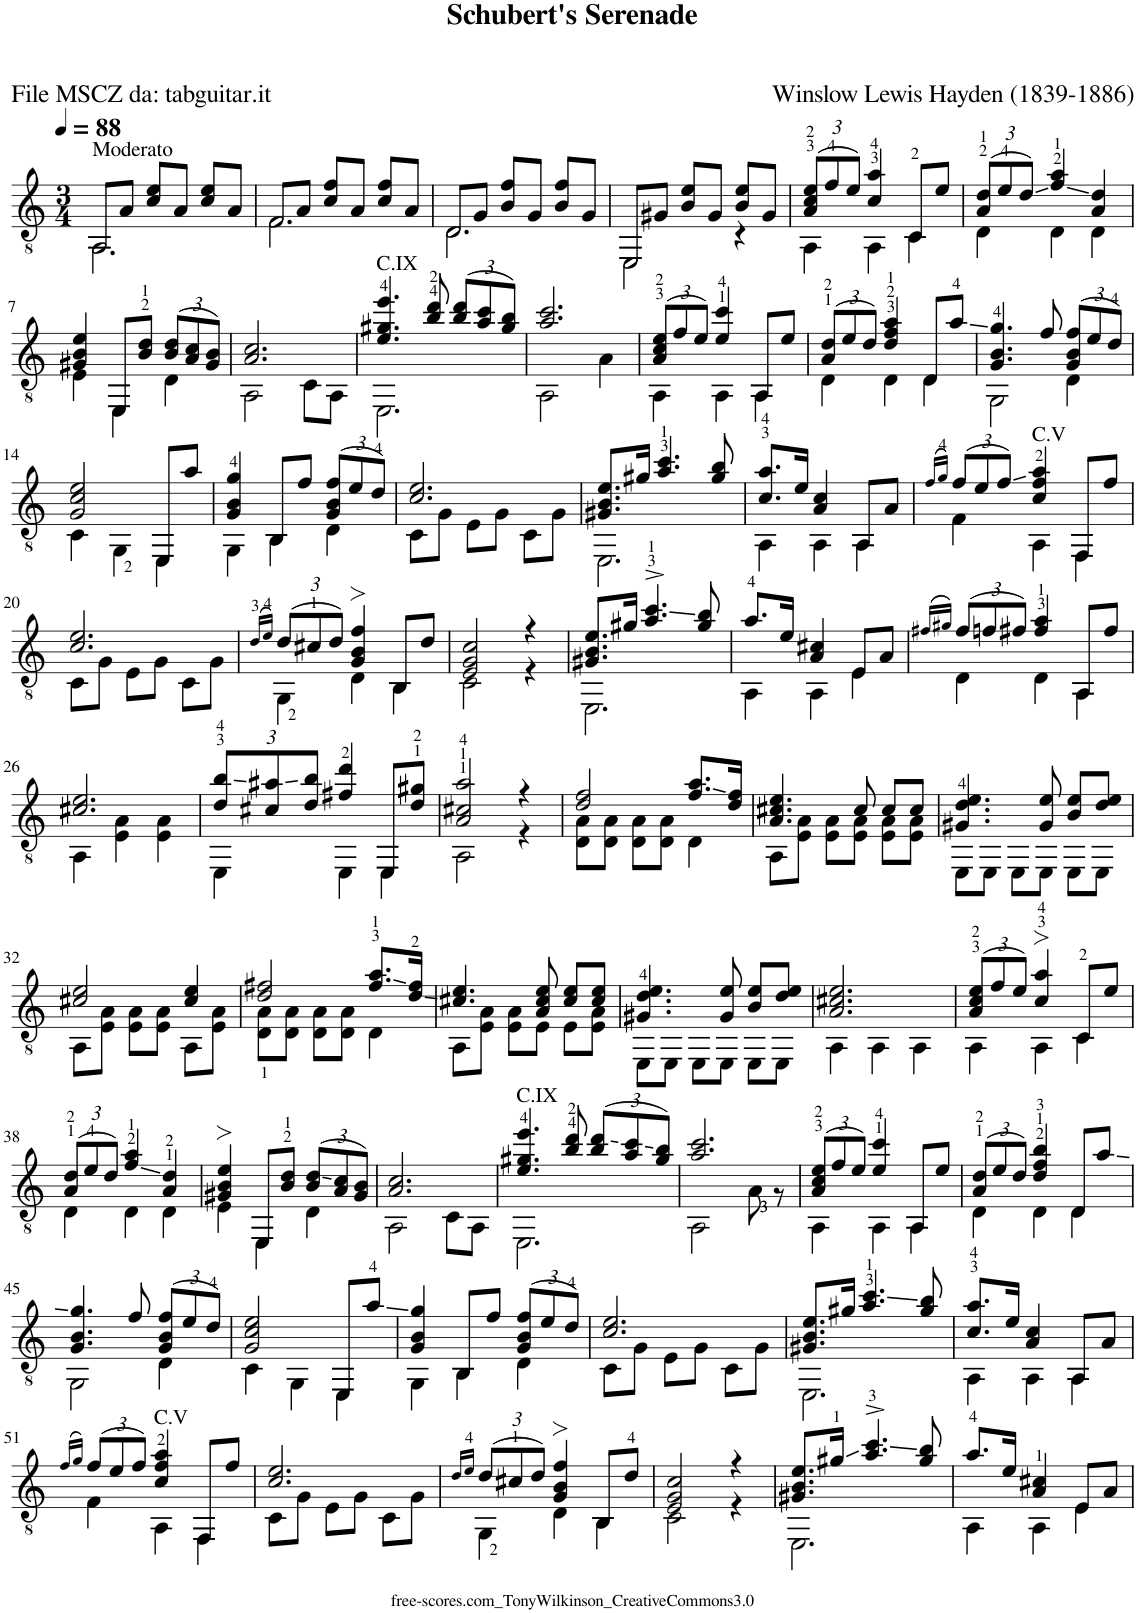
**kern
*part1
*staff1
*I"Guitar
*I'Guit.
*clefGv2
*k[]
*M3/4
*MM88
=1
!LO:TX:a:t=Moderato
!LO:N:head=open
*^
8AA/L	2.AA\
8A/J	.
8c/ 8e/L	.
8A/J	.
8c/ 8e/L	.
8A/J	.
=2	=2
!LO:N:head=open	!
8F/L	2.F\
8A/J	.
8c/ 8f/L	.
8A/J	.
8c/ 8f/L	.
8A/J	.
=3	=3
!LO:N:head=open	!
8D/L	2.D\
8G/J	.
8B/ 8f/L	.
8G/J	.
8B/ 8f/L	.
8G/J	.
=4	=4
!LO:N:head=open	!
8EE/L	2EE\
8G#X/J	.
8B/ 8e/L	.
8G#/J	.
8B/ 8e/L	4r
8G#/J	.
=5	=5
*Xbrackettup	*
(12A/ 12c/ 12e/L	4AA\
12f/	.
12e/J)	.
4c/ 4a/	4AA\
8C/L	4C\
8e/J	.
=6	=6
(12A/ 12d/L	4D\
12e/	.
12d/J)	.
4f/ 4a/	4D\
4A/ 4d/	4D\
!!LO:LB:g=z	!!
=7	=7
4G#X/ 4B/ 4e/	4E\
8EE/L	4EE\
8B/ 8d/J	.
(12B/ 12d/L	4D\
12A/ 12c/	.
12G#/ 12B/J)	.
=8	=8
2.A/ 2.c/	2AA\
.	8C\L
.	8AA\J
=9	=9
!LO:TX:a:t=C.IX	!
4.e/ 4.g#X/ 4.ee/	2.EE\
8b/ 8dd/	.
(12b/ 12dd/L	.
12a/ 12cc/	.
12g#/ 12b/J)	.
=10	=10
2.a/ 2.cc/	2AA\
.	4A\
=11	=11
(12A/ 12c/ 12e/L	4AA\
12f/	.
12e/J)	.
4e/ 4cc/	4AA\
8AA/L	4AA\
8e/J	.
=12	=12
(12A/ 12d/L	4D\
12e/	.
12d/J)	.
4d/ 4f/ 4a/	4D\
8D/L	4D\
8a/J	.
=13	=13
4.G/ 4.B/ 4.g/	2GG\
8f/	.
(12G/ 12B/ 12f/L	4D\
12e/	.
12d/J)	.
!!LO:LB:g=z	!!
=14	=14
2G/ 2c/ 2e/	4C\
.	4GG\
8EE/L	4EE\
8a/J	.
=15	=15
4G/ 4B/ 4g/	4GG\
8BB/L	4BB\
8f/J	.
(12G/ 12B/ 12f/L	4D\
12e/	.
12d/J)	.
=16	=16
2.c/ 2.e/	8C\L
.	8G\J
.	8E\L
.	8G\J
.	8C\L
.	8G\J
=17	=17
8.G#X/ 8.B/ 8.e/L	2.EE\
16g#X/Jk	.
4.a/ 4.cc/	.
8g#/ 8b/	.
=18	=18
8.c/ 8.a/L	4AA\
16e/Jk	.
4A/ 4c/	4AA\
8AA/L	4AA\
8A/J	.
=19	=19
(16qf/LL	.
16qg/JJ)	.
(12f/L	4F\
12e/	.
12f/J)	.
!LO:TX:a:t=C.V	!
4c/ 4f/ 4a/	4AA\
8FF/L	4FF\
8f/J	.
!!LO:LB:g=z	!!
=20	=20
2.c/ 2.e/	8C\L
.	8G\J
.	8E\L
.	8G\J
.	8C\L
.	8G\J
=21	=21
(16qd/LL	.
16qe/JJ)	.
(12d/L	4GG\
12c#X/	.
12d/J)	.
4G/> 4B/> 4f/>	4D\
8BB/L	4BB\
8d/J	.
=22	=22
2E/ 2G/ 2c/	2C\
4r	4r
=23	=23
8.G#X/ 8.B/ 8.e/L	2.EE\
16g#X/Jk	.
4.a/^ 4.cc/^	.
8g#/ 8b/	.
=24	=24
8.a/L	4AA\
16e/Jk	.
4A/ 4c#X/	4AA\
8E/L	4E\
8A/J	.
=25	=25
(16qf#X/LL	.
16qg#X/JJ)	.
(12f#/L	4D\
12fn/	.
12f#X/J)	.
4f#/ 4a/	4D\
8AA/L	4AA\
8f#/J	.
!!LO:LB:g=z	!!
=26	=26
2.c#X/ 2.e/	4AA\
.	4E\ 4A\
.	4E\ 4A\
=27	=27
12d/ 12b/L	4EE\
12c#X/ 12a#X/	.
12d/ 12b/J	.
4f#X/ 4dd/	4EE\
8EE/L	4EE\
8d/ 8g#X/J	.
=28	=28
2A/ 2c#X/ 2a/	2AA\
4r	4r
=29	=29
2d/ 2f/	8D\ 8A\L
.	8D\ 8A\J
.	8D\ 8A\L
.	8D\ 8A\J
8.f/ 8.a/L	4D\
16d/ 16f/Jk	.
=30	=30
4.A/ 4.c#X/ 4.e/	8AA\L
.	8E\ 8A\J
.	8E\ 8A\L
8c#/	8E\ 8A\J
8c#/L	8E\ 8A\L
8c#/J	8E\ 8A\J
=31	=31
4.G#X/ 4.d/ 4.e/	8EE\L
.	8EE\J
.	8EE\L
8G#/ 8e/	8EE\J
8B/ 8e/L	8EE\L
8d/ 8e/J	8EE\J
!!LO:LB:g=z	!!
=32	=32
2c#X/ 2e/	8AA\L
.	8E\ 8A\J
.	8E\ 8A\L
.	8E\ 8A\J
4c#/ 4e/	8AA\L
.	8E\ 8A\J
=33	=33
2d/ 2f#X/	8D\ 8A\L
.	8D\ 8A\J
.	8D\ 8A\L
.	8D\ 8A\J
8.f#/ 8.a/L	4D\
16d/ 16f#/Jk	.
=34	=34
4.c#X/ 4.e/	8AA\L
.	8E\ 8A\J
.	8E\ 8A\L
8A/ 8c#/ 8e/	8E\J
8c#/ 8e/L	8E\L
8c#/ 8e/J	8E\ 8A\J
=35	=35
4.G#X/ 4.d/ 4.e/	8EE\L
.	8EE\J
.	8EE\L
8G#/ 8e/	8EE\J
8B/ 8e/L	8EE\L
8d/ 8e/J	8EE\J
=36	=36
2.A/ 2.c#X/ 2.e/	4AA\
.	4AA\
.	4AA\
=37	=37
(12A/ 12c/ 12e/L	4AA\
12f/	.
12e/J)	.
4c/> 4a/>	4AA\
8C/L	4C\
8e/J	.
!!LO:LB:g=z	!!
=38	=38
(12A/ 12d/L	4D\
12e/	.
12d/J)	.
4f/ 4a/	4D\
4A/ 4d/	4D\
=39	=39
4G#X/> 4B/> 4e/>	4E\
8EE/L	4EE\
8B/ 8d/J	.
(12B/ 12d/L	4D\
12A/ 12c/	.
12G#/ 12B/J)	.
=40	=40
2.A/ 2.c/	2AA\
.	8C\L
.	8AA\J
=41	=41
!LO:TX:a:t=C.IX	!
4.e/ 4.g#X/ 4.ee/	2.EE\
8b/ 8dd/	.
(12b/ 12dd/L	.
12a/ 12cc/	.
12g#/ 12b/J)	.
=42	=42
2.a/ 2.cc/	2AA\
.	8A\
.	8r
=43	=43
(12A/ 12c/ 12e/L	4AA\
12f/	.
12e/J)	.
4e/ 4cc/	4AA\
8AA/L	4AA\
8e/J	.
=44	=44
(12A/ 12d/L	4D\
12e/	.
12d/J)	.
4d/ 4f/ 4b/	4D\
8D/L	4D\
8a/J	.
!!LO:LB:g=z	!!
=45	=45
4.G/ 4.B/ 4.g/	2GG\
8f/	.
(12G/ 12B/ 12f/L	4D\
12e/	.
12d/J)	.
=46	=46
2G/ 2c/ 2e/	4C\
.	4GG\
8EE/L	4EE\
8a/J	.
=47	=47
4G/ 4B/ 4g/	4GG\
8BB/L	4BB\
8f/J	.
(12G/ 12B/ 12f/L	4D\
12e/	.
12d/J)	.
=48	=48
2.c/ 2.e/	8C\L
.	8G\J
.	8E\L
.	8G\J
.	8C\L
.	8G\J
=49	=49
8.G#X/ 8.B/ 8.e/L	2.EE\
16g#X/Jk	.
4.a/ 4.cc/	.
8g#/ 8b/	.
=50	=50
8.c/ 8.a/L	4AA\
16e/Jk	.
4A/ 4c/	4AA\
8AA/L	4AA\
8A/J	.
!!LO:LB:g=z	!!
=51	=51
(16qf/LL	.
16qg/JJ)	.
(12f/L	4F\
12e/	.
12f/J)	.
!LO:TX:a:t=C.V	!
4c/ 4f/ 4a/	4AA\
8FF/L	4FF\
8f/J	.
=52	=52
2.c/ 2.e/	8C\L
.	8G\J
.	8E\L
.	8G\J
.	8C\L
.	8G\J
=53	=53
16qd/LL	.
16qe/JJ	.
(12d/L	4GG\
12c#X/	.
12d/J)	.
4G/> 4B/> 4f/>	4D\
8BB/L	4BB\
8d/J	.
=54	=54
2E/ 2G/ 2c/	2C\
4r	4r
=55	=55
8.G#X/ 8.B/ 8.e/L	2.EE\
16g#X/Jk	.
4.a/^ 4.cc/^	.
8g#/ 8b/	.
=56	=56
8.a/L	4AA\
16e/Jk	.
4A/ 4c#X/	4AA\
8E/L	4E\
8A/J	.
*v	*v
=
*-
